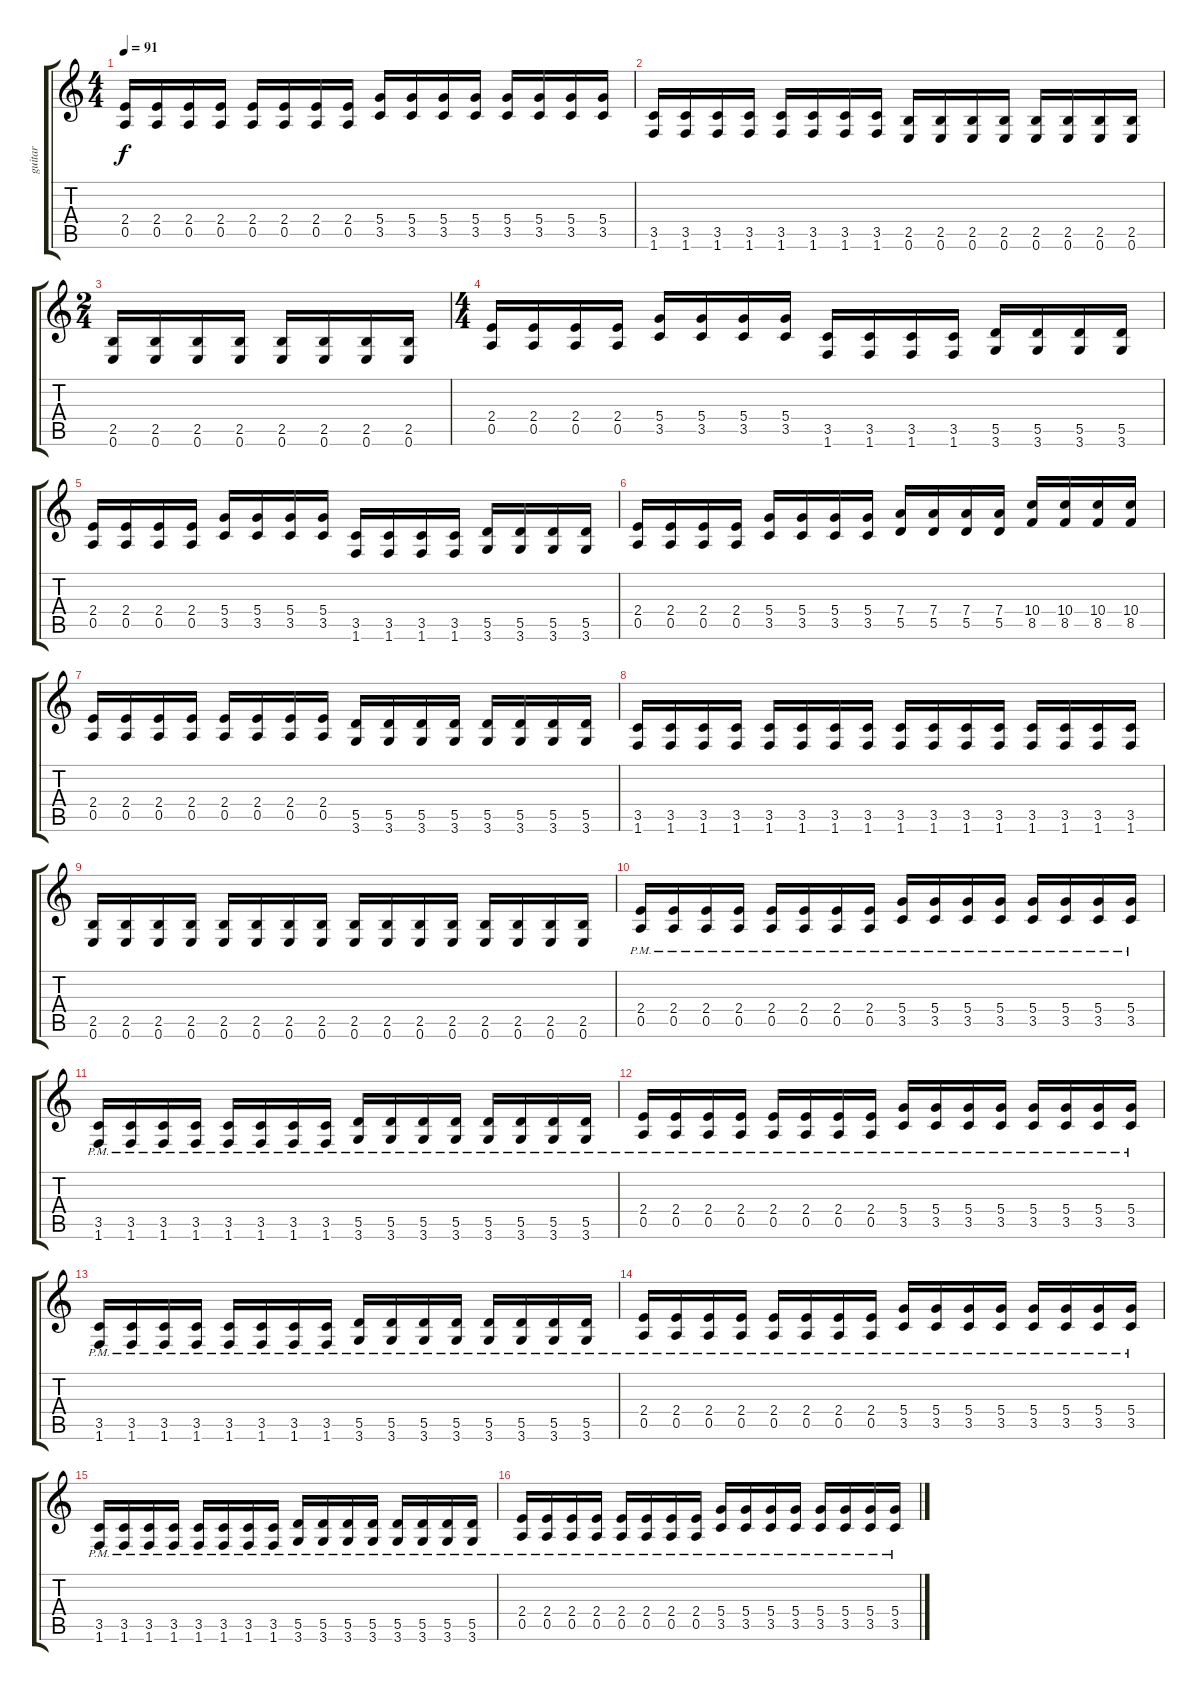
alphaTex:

\track ("guitar" "guitar") {instrument distortionguitar}
\staff {score tabs}
\tuning (E4 B3 G3 D3 A2 E2) {hide}
\ts (4 4)
\tempo 91
\clef g2
\ks c
(2.4 0.5).16{dy f} (2.4 0.5).16 (2.4 0.5).16 (2.4 0.5).16 (2.4 0.5).16 (2.4 0.5).16 (2.4 0.5).16 (2.4 0.5).16 (5.4 3.5).16 (5.4 3.5).16 (5.4 3.5).16 (5.4 3.5).16 (5.4 3.5).16 (5.4 3.5).16 (5.4 3.5).16 (5.4 3.5).16 |
(3.5 1.6).16 (3.5 1.6).16 (3.5 1.6).16 (3.5 1.6).16 (3.5 1.6).16 (3.5 1.6).16 (3.5 1.6).16 (3.5 1.6).16 (2.5 0.6).16 (2.5 0.6).16 (2.5 0.6).16 (2.5 0.6).16 (2.5 0.6).16 (2.5 0.6).16 (2.5 0.6).16 (2.5 0.6).16 |
\ts (2 4)
(2.5 0.6).16 (2.5 0.6).16 (2.5 0.6).16 (2.5 0.6).16 (2.5 0.6).16 (2.5 0.6).16 (2.5 0.6).16 (2.5 0.6).16 |
\ts (4 4)
(2.4 0.5).16 (2.4 0.5).16 (2.4 0.5).16 (2.4 0.5).16 (5.4 3.5).16 (5.4 3.5).16 (5.4 3.5).16 (5.4 3.5).16 (3.5 1.6).16 (3.5 1.6).16 (3.5 1.6).16 (3.5 1.6).16 (5.5 3.6).16 (5.5 3.6).16 (5.5 3.6).16 (5.5 3.6).16 |
(2.4 0.5).16 (2.4 0.5).16 (2.4 0.5).16 (2.4 0.5).16 (5.4 3.5).16 (5.4 3.5).16 (5.4 3.5).16 (5.4 3.5).16 (3.5 1.6).16 (3.5 1.6).16 (3.5 1.6).16 (3.5 1.6).16 (5.5 3.6).16 (5.5 3.6).16 (5.5 3.6).16 (5.5 3.6).16 |
(2.4 0.5).16 (2.4 0.5).16 (2.4 0.5).16 (2.4 0.5).16 (5.4 3.5).16 (5.4 3.5).16 (5.4 3.5).16 (5.4 3.5).16 (7.4 5.5).16 (7.4 5.5).16 (7.4 5.5).16 (7.4 5.5).16 (10.4 8.5).16 (10.4 8.5).16 (10.4 8.5).16 (10.4 8.5).16 |
(2.4 0.5).16 (2.4 0.5).16 (2.4 0.5).16 (2.4 0.5).16 (2.4 0.5).16 (2.4 0.5).16 (2.4 0.5).16 (2.4 0.5).16 (5.5 3.6).16 (5.5 3.6).16 (5.5 3.6).16 (5.5 3.6).16 (5.5 3.6).16 (5.5 3.6).16 (5.5 3.6).16 (5.5 3.6).16 |
(3.5 1.6).16 (3.5 1.6).16 (3.5 1.6).16 (3.5 1.6).16 (3.5 1.6).16 (3.5 1.6).16 (3.5 1.6).16 (3.5 1.6).16 (3.5 1.6).16 (3.5 1.6).16 (3.5 1.6).16 (3.5 1.6).16 (3.5 1.6).16 (3.5 1.6).16 (3.5 1.6).16 (3.5 1.6).16 |
(2.5 0.6).16 (2.5 0.6).16 (2.5 0.6).16 (2.5 0.6).16 (2.5 0.6).16 (2.5 0.6).16 (2.5 0.6).16 (2.5 0.6).16 (2.5 0.6).16 (2.5 0.6).16 (2.5 0.6).16 (2.5 0.6).16 (2.5 0.6).16 (2.5 0.6).16 (2.5 0.6).16 (2.5 0.6).16 |
(2.4{pm} 0.5{pm}).16 (2.4{pm} 0.5{pm}).16 (2.4{pm} 0.5{pm}).16 (2.4{pm} 0.5{pm}).16 (2.4{pm} 0.5{pm}).16 (2.4{pm} 0.5{pm}).16 (2.4{pm} 0.5{pm}).16 (2.4{pm} 0.5{pm}).16 (5.4{pm} 3.5{pm}).16 (5.4{pm} 3.5{pm}).16 (5.4{pm} 3.5{pm}).16 (5.4{pm} 3.5{pm}).16 (5.4{pm} 3.5{pm}).16 (5.4{pm} 3.5{pm}).16 (5.4{pm} 3.5{pm}).16 (5.4{pm} 3.5{pm}).16 |
(3.5{pm} 1.6{pm}).16 (3.5{pm} 1.6{pm}).16 (3.5{pm} 1.6{pm}).16 (3.5{pm} 1.6{pm}).16 (3.5{pm} 1.6{pm}).16 (3.5{pm} 1.6{pm}).16 (3.5{pm} 1.6{pm}).16 (3.5{pm} 1.6{pm}).16 (5.5{pm} 3.6{pm}).16 (5.5{pm} 3.6{pm}).16 (5.5{pm} 3.6{pm}).16 (5.5{pm} 3.6{pm}).16 (5.5{pm} 3.6{pm}).16 (5.5{pm} 3.6{pm}).16 (5.5{pm} 3.6{pm}).16 (5.5{pm} 3.6{pm}).16 |
(2.4{pm} 0.5{pm}).16 (2.4{pm} 0.5{pm}).16 (2.4{pm} 0.5{pm}).16 (2.4{pm} 0.5{pm}).16 (2.4{pm} 0.5{pm}).16 (2.4{pm} 0.5{pm}).16 (2.4{pm} 0.5{pm}).16 (2.4{pm} 0.5{pm}).16 (5.4{pm} 3.5{pm}).16 (5.4{pm} 3.5{pm}).16 (5.4{pm} 3.5{pm}).16 (5.4{pm} 3.5{pm}).16 (5.4{pm} 3.5{pm}).16 (5.4{pm} 3.5{pm}).16 (5.4{pm} 3.5{pm}).16 (5.4{pm} 3.5{pm}).16 |
(3.5{pm} 1.6{pm}).16 (3.5{pm} 1.6{pm}).16 (3.5{pm} 1.6{pm}).16 (3.5{pm} 1.6{pm}).16 (3.5{pm} 1.6{pm}).16 (3.5{pm} 1.6{pm}).16 (3.5{pm} 1.6{pm}).16 (3.5{pm} 1.6{pm}).16 (5.5{pm} 3.6{pm}).16 (5.5{pm} 3.6{pm}).16 (5.5{pm} 3.6{pm}).16 (5.5{pm} 3.6{pm}).16 (5.5{pm} 3.6{pm}).16 (5.5{pm} 3.6{pm}).16 (5.5{pm} 3.6{pm}).16 (5.5{pm} 3.6{pm}).16 |
(2.4{pm} 0.5{pm}).16 (2.4{pm} 0.5{pm}).16 (2.4{pm} 0.5{pm}).16 (2.4{pm} 0.5{pm}).16 (2.4{pm} 0.5{pm}).16 (2.4{pm} 0.5{pm}).16 (2.4{pm} 0.5{pm}).16 (2.4{pm} 0.5{pm}).16 (5.4{pm} 3.5{pm}).16 (5.4{pm} 3.5{pm}).16 (5.4{pm} 3.5{pm}).16 (5.4{pm} 3.5{pm}).16 (5.4{pm} 3.5{pm}).16 (5.4{pm} 3.5{pm}).16 (5.4{pm} 3.5{pm}).16 (5.4{pm} 3.5{pm}).16 |
(3.5{pm} 1.6{pm}).16 (3.5{pm} 1.6{pm}).16 (3.5{pm} 1.6{pm}).16 (3.5{pm} 1.6{pm}).16 (3.5{pm} 1.6{pm}).16 (3.5{pm} 1.6{pm}).16 (3.5{pm} 1.6{pm}).16 (3.5{pm} 1.6{pm}).16 (5.5{pm} 3.6{pm}).16 (5.5{pm} 3.6{pm}).16 (5.5{pm} 3.6{pm}).16 (5.5{pm} 3.6{pm}).16 (5.5{pm} 3.6{pm}).16 (5.5{pm} 3.6{pm}).16 (5.5{pm} 3.6{pm}).16 (5.5{pm} 3.6{pm}).16 |
(2.4{pm} 0.5{pm}).16 (2.4{pm} 0.5{pm}).16 (2.4{pm} 0.5{pm}).16 (2.4{pm} 0.5{pm}).16 (2.4{pm} 0.5{pm}).16 (2.4{pm} 0.5{pm}).16 (2.4{pm} 0.5{pm}).16 (2.4{pm} 0.5{pm}).16 (5.4{pm} 3.5{pm}).16 (5.4{pm} 3.5{pm}).16 (5.4{pm} 3.5{pm}).16 (5.4{pm} 3.5{pm}).16 (5.4{pm} 3.5{pm}).16 (5.4{pm} 3.5{pm}).16 (5.4{pm} 3.5{pm}).16 (5.4{pm} 3.5{pm}).16
